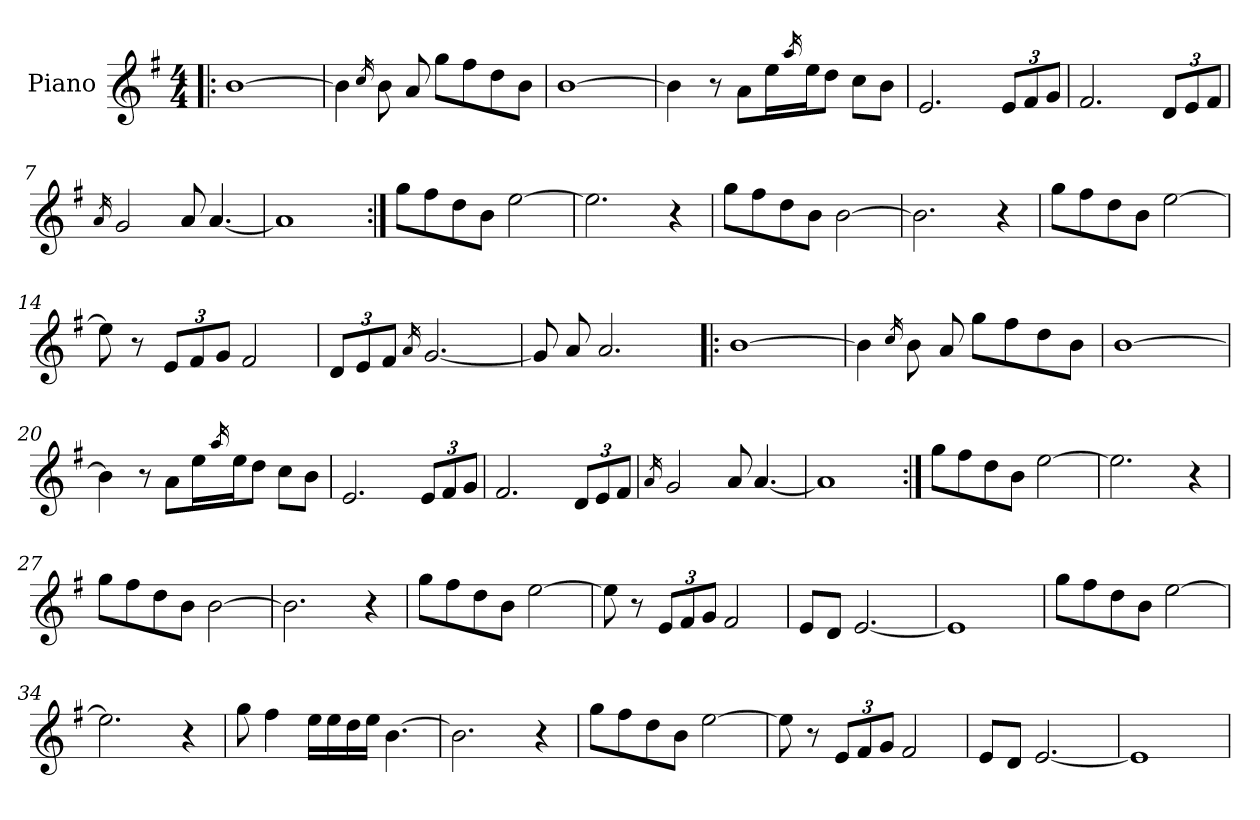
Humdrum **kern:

**kern
*part1
*staff1
*I"Piano
*I'Pno
*clefG2
*k[f#]
*G:
*M4/4
=1!|:
[1b
=2
4b\]
16qcc/
8b\
8a/
8gg\L
8ff#\
8dd\
8b\J
=3
[1b
=4
4b\]
8r
8a\L
16ee\L
16qaa/
16ee\J
8dd\J
8cc\L
8b\J
=5
2.e/
12e/L
12f#/
12g/J
=6
2.f#/
12d/L
12e/
12f#/J
=7
16qa/
2g/
8a/
[4.a/
=8
1a]
=9:|!
8gg\L
8ff#\
8dd\
8b\J
[2ee\
=10
2.ee\]
4r
=11
8gg\L
8ff#\
8dd\
8b\J
[2b\
=12
2.b\]
4r
=13
8gg\L
8ff#\
8dd\
8b\J
[2ee\
=14
8ee\]
8r
12e/L
12f#/
12g/J
2f#/
=15
12d/L
12e/
12f#/J
16qa/
[2.g/
=16
8g/]
8a/
2.a/
=17!|:
[1b
=18
4b\]
16qcc/
8b\
8a/
8gg\L
8ff#\
8dd\
8b\J
=19
[1b
=20
4b\]
8r
8a\L
16ee\L
16qaa/
16ee\J
8dd\J
8cc\L
8b\J
=21
2.e/
12e/L
12f#/
12g/J
=22
2.f#/
12d/L
12e/
12f#/J
=23
16qa/
2g/
8a/
[4.a/
=24
1a]
=25:|!
8gg\L
8ff#\
8dd\
8b\J
[2ee\
=26
2.ee\]
4r
=27
8gg\L
8ff#\
8dd\
8b\J
[2b\
=28
2.b\]
4r
=29
8gg\L
8ff#\
8dd\
8b\J
[2ee\
=30
8ee\]
8r
12e/L
12f#/
12g/J
2f#/
=31
8e/L
8d/J
[2.e/
=32
1e]
=33
8gg\L
8ff#\
8dd\
8b\J
[2ee\
=34
2.ee\]
4r
=35
8gg\
4ff#\
16ee\LL
16ee\
16dd\
16ee\JJ
[4.b\
=36
2.b\]
4r
=37
8gg\L
8ff#\
8dd\
8b\J
[2ee\
=38
8ee\]
8r
12e/L
12f#/
12g/J
2f#/
=39
8e/L
8d/J
[2.e/
=40
1e]
=
*-
